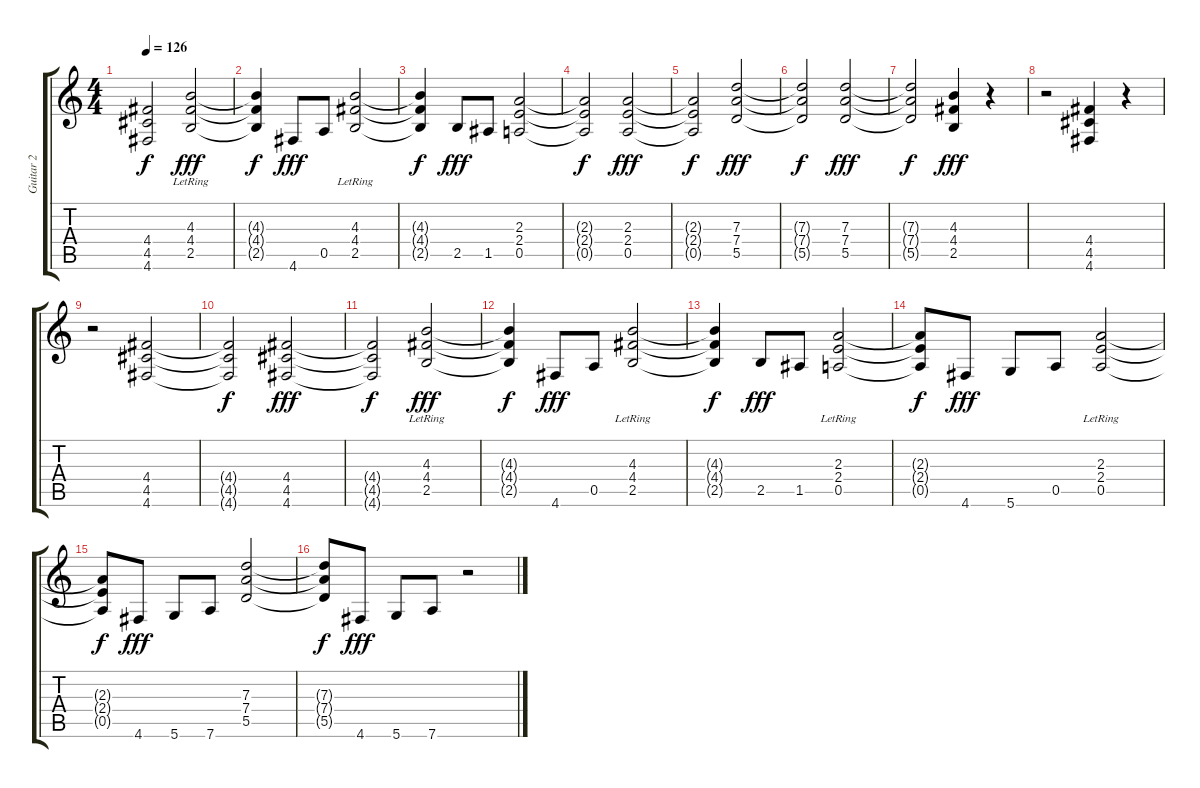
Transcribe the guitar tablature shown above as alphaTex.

\track ("Guitar 2" "Guitar 2") {instrument distortionguitar}
\staff {score tabs}
\tuning (E4 B3 G3 D3 A2 D2) {hide}
\ts (4 4)
\tempo 126
\clef g2
\ks c
(4.4{t} 4.5{t} 4.6{t}).2{dy f} (4.3{lr} 4.4{lr} 2.5).2{dy fff} |
(4.3{t} 4.4{t} 2.5{t}).4{dy f} 4.6.8{dy fff} 0.5.8 (4.3{lr} 4.4{lr} 2.5).2 |
(4.3{t} 4.4{t} 2.5{t}).4{dy f} 2.5.8{dy fff} 1.5.8 (2.3 2.4 0.5).2 |
(2.3{t} 2.4{t} 0.5{t}).2{dy f} (2.3 2.4 0.5).2{dy fff} |
(2.3{t} 2.4{t} 0.5{t}).2{dy f} (7.3 7.4 5.5).2{dy fff} |
(7.3{t} 7.4{t} 5.5{t}).2{dy f} (7.3 7.4 5.5).2{dy fff} |
(7.3{t} 7.4{t} 5.5{t}).2{dy f} (4.3 4.4 2.5).4{dy fff} r.4 |
r.2 (4.4 4.5 4.6).4 r.4 |
r.2 (4.4 4.5 4.6).2 |
(4.4{t} 4.5{t} 4.6{t}).2{dy f} (4.4 4.5 4.6).2{dy fff} |
(4.4{t} 4.5{t} 4.6{t}).2{dy f} (4.3{lr} 4.4{lr} 2.5).2{dy fff} |
(4.3{t} 4.4{t} 2.5{t}).4{dy f} 4.6.8{dy fff} 0.5.8 (4.3{lr} 4.4{lr} 2.5).2 |
(4.3{t} 4.4{t} 2.5{t}).4{dy f} 2.5.8{dy fff} 1.5.8 (2.3{lr} 2.4{lr} 0.5).2 |
(2.3{t} 2.4{t} 0.5{t}).8{dy f} 4.6.8{dy fff} 5.6.8 0.5.8 (2.3{lr} 2.4{lr} 0.5).2 |
(2.3{t} 2.4{t} 0.5{t}).8{dy f} 4.6.8{dy fff} 5.6.8 7.6.8 (7.3 7.4 5.5).2 |
(7.3{t} 7.4{t} 5.5{t}).8{dy f} 4.6.8{dy fff} 5.6.8 7.6.8 r.2
